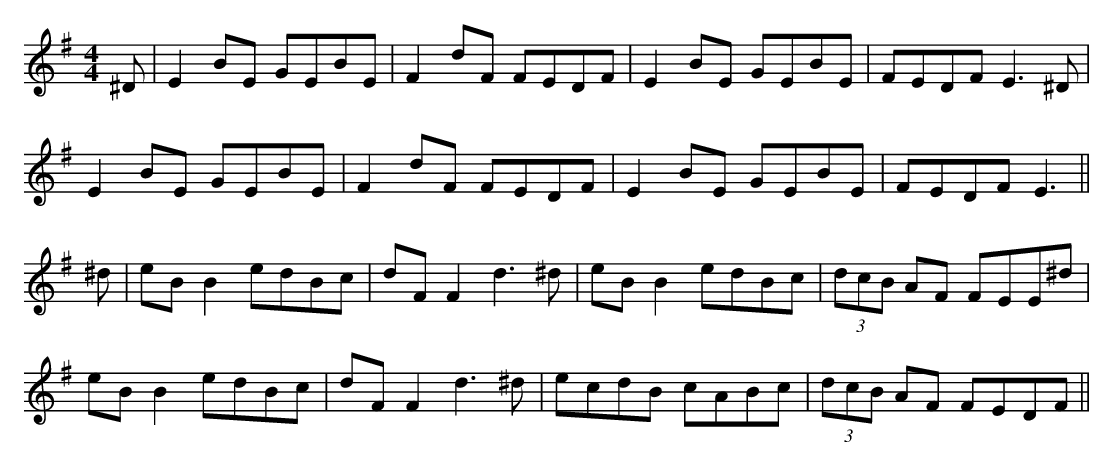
X:1
M:4/4
K:Emin
^D|E2 BE GEBE|F2 dF FEDF|E2 BE GEBE|FEDF E3^D|
E2 BE GEBE|F2 dF FEDF|E2 BE GEBE|FEDF E3||
^d|eB B2 edBc|dF F2 d3 ^d|eB B2 edBc|(3dcB AF FEE^d|
eB B2 edBc|dF F2 d3 ^d|ecdB cABc|(3dcB AF FEDF||
